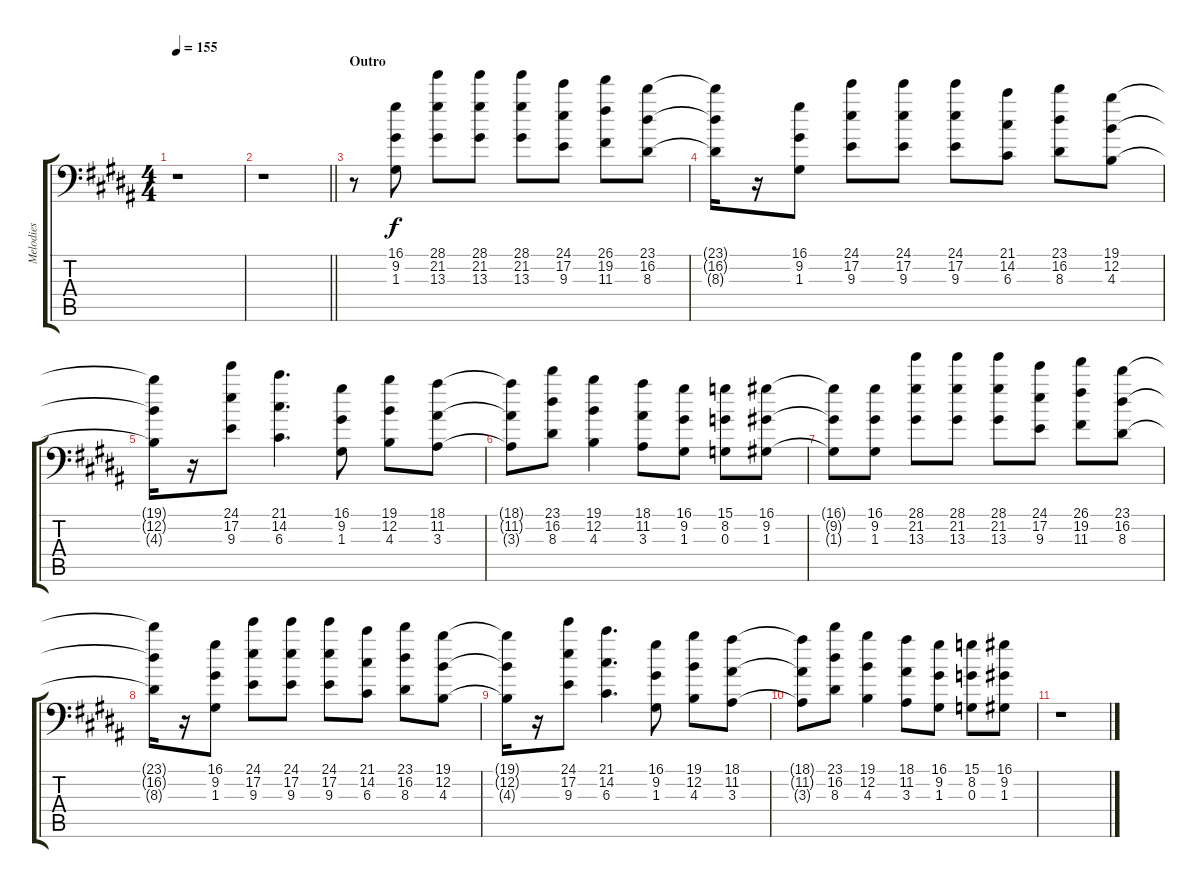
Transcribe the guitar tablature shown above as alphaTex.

\track ("Melodies" "Melodies") {instrument pad5bowed}
\staff {score tabs}
\tuning (E4 B3 G3 Ab2 Eb2 Ab1) {hide}
\ts (4 4)
\tempo 155
\clef f4
\ks g#minor
r.1{dy f} |
\barLineRight lightlight
r.1 |
\section ("" "Outro")
r.8{volume 8} (16.1 9.2 1.3).8 (28.1 21.2 13.3).8 (28.1 21.2 13.3).8 (28.1 21.2 13.3).8 (24.1 17.2 9.3).8 (26.1 19.2 11.3).8 (23.1 16.2 8.3).8 |
(23.1{t} 16.2{t} 8.3{t}).16 r.16 (16.1 9.2 1.3).8 (24.1 17.2 9.3).8 (24.1 17.2 9.3).8 (24.1 17.2 9.3).8 (21.1 14.2 6.3).8 (23.1 16.2 8.3).8 (19.1 12.2 4.3).8 |
(19.1{t} 12.2{t} 4.3{t}).16 r.16 (24.1 17.2 9.3).8 (21.1 14.2 6.3).4{d} (16.1 9.2 1.3).8 (19.1 12.2 4.3).8 (18.1 11.2 3.3).8 |
(18.1{t} 11.2{t} 3.3{t}).8 (23.1 16.2 8.3).8 (19.1 12.2 4.3).4 (18.1 11.2 3.3).8 (16.1 9.2 1.3).8 (15.1 8.2 0.3).8 (16.1 9.2 1.3).8 |
(16.1{t} 9.2{t} 1.3{t}).8 (16.1 9.2 1.3).8 (28.1 21.2 13.3).8 (28.1 21.2 13.3).8 (28.1 21.2 13.3).8 (24.1 17.2 9.3).8 (26.1 19.2 11.3).8 (23.1 16.2 8.3).8 |
(23.1{t} 16.2{t} 8.3{t}).16 r.16 (16.1 9.2 1.3).8 (24.1 17.2 9.3).8 (24.1 17.2 9.3).8 (24.1 17.2 9.3).8 (21.1 14.2 6.3).8 (23.1 16.2 8.3).8 (19.1 12.2 4.3).8 |
(19.1{t} 12.2{t} 4.3{t}).16 r.16 (24.1 17.2 9.3).8 (21.1 14.2 6.3).4{d} (16.1 9.2 1.3).8 (19.1 12.2 4.3).8 (18.1 11.2 3.3).8 |
(18.1{t} 11.2{t} 3.3{t}).8 (23.1 16.2 8.3).8 (19.1 12.2 4.3).4 (18.1 11.2 3.3).8 (16.1 9.2 1.3).8 (15.1 8.2 0.3).8 (16.1 9.2 1.3).8 |
r.1
